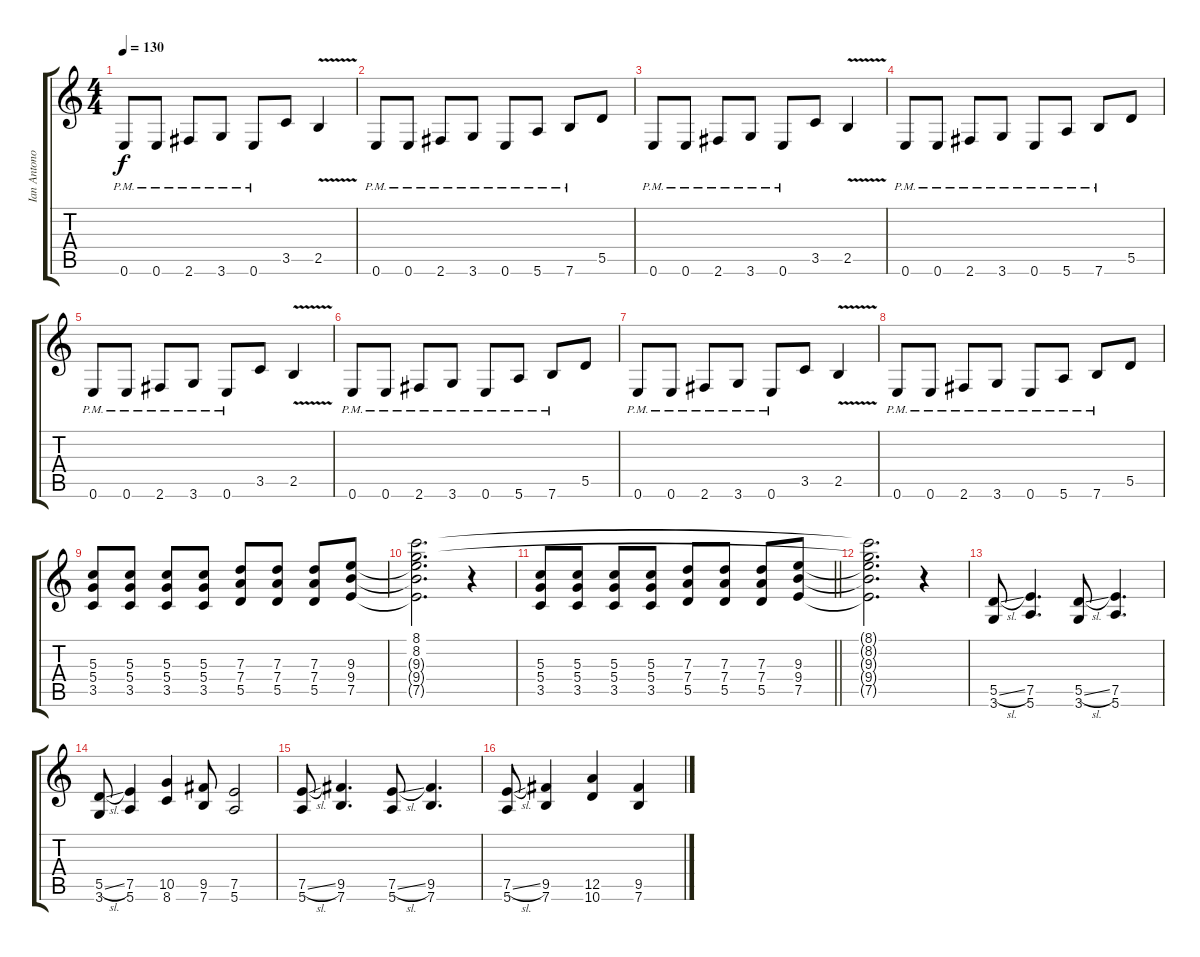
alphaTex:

\track ("Ian Antono " "Ian Antono") {instrument distortionguitar}
\staff {score tabs}
\tuning (E4 B3 G3 D3 A2 E2) {hide}
\ts (4 4)
\tempo 130
\clef g2
\ks c
0.6{pm}.8{dy f} 0.6{pm}.8 2.6{pm}.8 3.6{pm}.8 0.6{pm}.8 3.5.8 2.5{v}.4 |
0.6{pm}.8 0.6{pm}.8 2.6{pm}.8 3.6{pm}.8 0.6{pm}.8 5.6{pm}.8 7.6{pm}.8 5.5.8 |
0.6{pm}.8 0.6{pm}.8 2.6{pm}.8 3.6{pm}.8 0.6{pm}.8 3.5.8 2.5{v}.4 |
0.6{pm}.8 0.6{pm}.8 2.6{pm}.8 3.6{pm}.8 0.6{pm}.8 5.6{pm}.8 7.6{pm}.8 5.5.8 |
0.6{pm}.8 0.6{pm}.8 2.6{pm}.8 3.6{pm}.8 0.6{pm}.8 3.5.8 2.5{v}.4 |
0.6{pm}.8 0.6{pm}.8 2.6{pm}.8 3.6{pm}.8 0.6{pm}.8 5.6{pm}.8 7.6{pm}.8 5.5.8 |
0.6{pm}.8 0.6{pm}.8 2.6{pm}.8 3.6{pm}.8 0.6{pm}.8 3.5.8 2.5{v}.4 |
0.6{pm}.8 0.6{pm}.8 2.6{pm}.8 3.6{pm}.8 0.6{pm}.8 5.6{pm}.8 7.6{pm}.8 5.5.8 |
(5.3 5.4 3.5).8 (5.3 5.4 3.5).8 (5.3 5.4 3.5).8 (5.3 5.4 3.5).8 (7.3 7.4 5.5).8 (7.3 7.4 5.5).8 (7.3 7.4 5.5).8 (9.3 9.4 7.5).8 |
(8.1 8.2 9.3{t} 9.4{t} 7.5{t}).2{d} r.4 |
\barLineRight lightlight
(5.3 5.4 3.5).8 (5.3 5.4 3.5).8 (5.3 5.4 3.5).8 (5.3 5.4 3.5).8 (7.3 7.4 5.5).8 (7.3 7.4 5.5).8 (7.3 7.4 5.5).8 (9.3 9.4 7.5).8 |
(8.1{t} 8.2{t} 9.3{t} 9.4{t} 7.5{t}).2{d} r.4 |
(5.5{sl} 3.6).8 (7.5 5.6).4{d} (5.5{sl} 3.6).8 (7.5 5.6).4{d} |
(5.5{sl} 3.6).8 (7.5 5.6).4 (10.5 8.6).4 (9.5 7.6).8 (7.5 5.6).2 |
(7.5{sl} 5.6).8 (9.5 7.6).4{d} (7.5{sl} 5.6).8 (9.5 7.6).4{d} |
(7.5{sl} 5.6).8 (9.5 7.6).4 (12.5 10.6).4 (9.5 7.6).4
